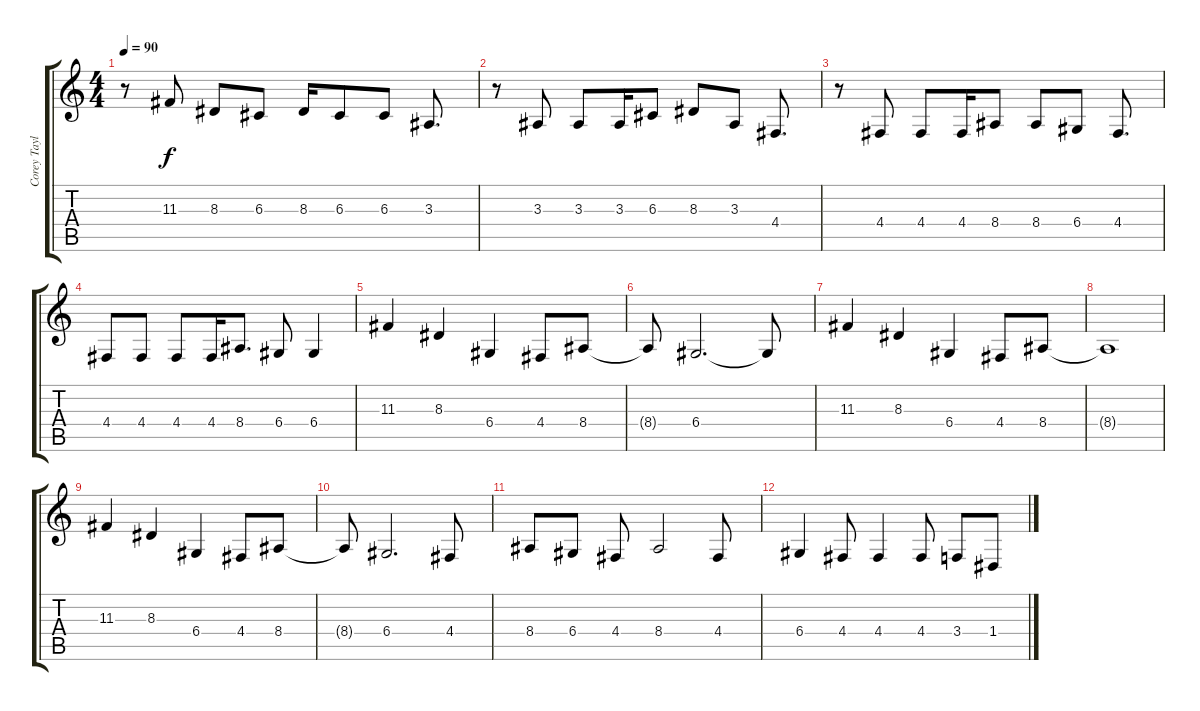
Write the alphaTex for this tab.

\track ("Corey Taylor" "Corey Tayl") {instrument lead6voice}
\staff {score tabs}
\tuning (E4 B3 G3 D3 A2 E2) {hide}
\ts (4 4)
\tempo 90
\clef g2
\ks c
r.8{dy f} 11.3.8 8.3.8 6.3.8 8.3.16 6.3.8 6.3.8 3.3.8{d} |
r.8 3.3.8 3.3.8 3.3.16 6.3.8 8.3.8 3.3.8 4.4.8{d} |
r.8 4.4.8 4.4.8 4.4.16 8.4.8 8.4.8 6.4.8 4.4.8{d} |
4.4.8 4.4.8 4.4.8 4.4.16 8.4.8{d} 6.4.8 6.4.4 |
11.3.4 8.3.4 6.4.4 4.4.8 8.4.8 |
8.4{t}.8 6.4.2{d} 6.4{t}.8 |
11.3.4 8.3.4 6.4.4 4.4.8 8.4.8 |
8.4{t}.1 |
11.3.4 8.3.4 6.4.4 4.4.8 8.4.8 |
8.4{t}.8 6.4.2{d} 4.4.8 |
8.4.8 6.4.8 4.4.8 8.4.2 4.4.8 |
6.4.4 4.4.8 4.4.4 4.4.8 3.4.8 1.4.8
